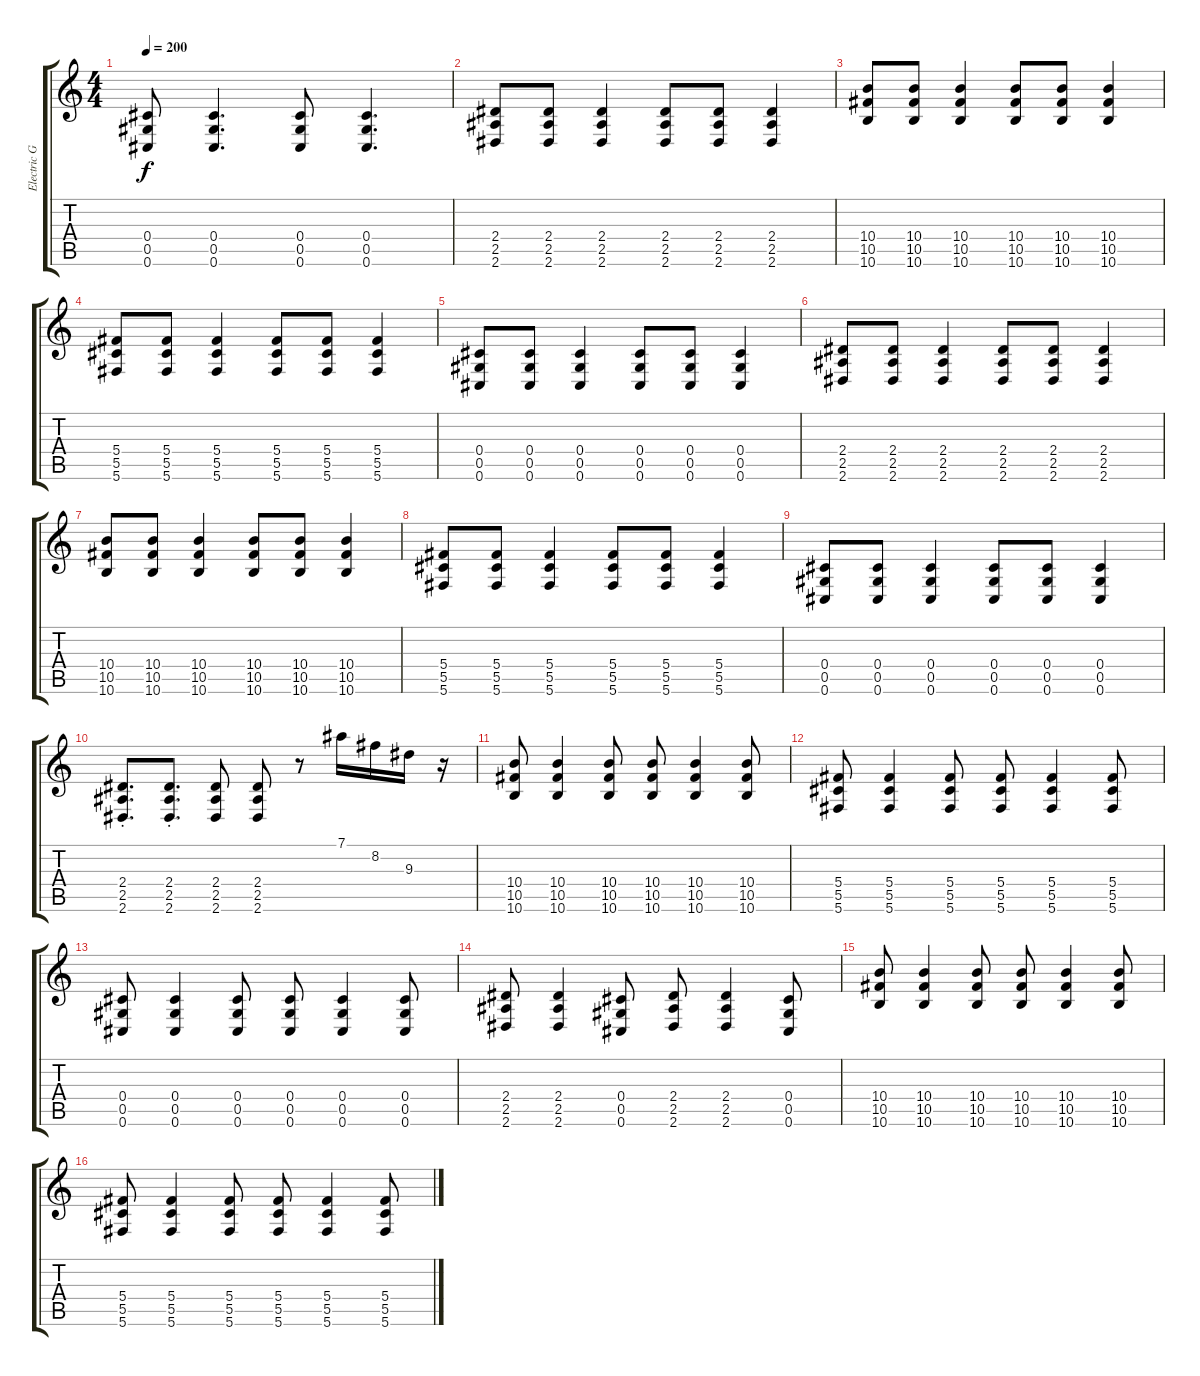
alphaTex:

\track ("Electric Guitar" "Electric G") {instrument distortionguitar}
\staff {score tabs}
\tuning (Eb4 Bb3 Gb3 Db3 Ab2 Db2) {hide}
\ts (4 4)
\tempo 200
\clef g2
\ks c
(0.4 0.5 0.6).8{dy f} (0.4 0.5 0.6).4{d} (0.4 0.5 0.6).8 (0.4 0.5 0.6).4{d} |
(2.4 2.5 2.6).8 (2.4 2.5 2.6).8 (2.4 2.5 2.6).4 (2.4 2.5 2.6).8 (2.4 2.5 2.6).8 (2.4 2.5 2.6).4 |
(10.4 10.5 10.6).8 (10.4 10.5 10.6).8 (10.4 10.5 10.6).4 (10.4 10.5 10.6).8 (10.4 10.5 10.6).8 (10.4 10.5 10.6).4 |
(5.4 5.5 5.6).8 (5.4 5.5 5.6).8 (5.4 5.5 5.6).4 (5.4 5.5 5.6).8 (5.4 5.5 5.6).8 (5.4 5.5 5.6).4 |
(0.4 0.5 0.6).8 (0.4 0.5 0.6).8 (0.4 0.5 0.6).4 (0.4 0.5 0.6).8 (0.4 0.5 0.6).8 (0.4 0.5 0.6).4 |
(2.4 2.5 2.6).8 (2.4 2.5 2.6).8 (2.4 2.5 2.6).4 (2.4 2.5 2.6).8 (2.4 2.5 2.6).8 (2.4 2.5 2.6).4 |
(10.4 10.5 10.6).8 (10.4 10.5 10.6).8 (10.4 10.5 10.6).4 (10.4 10.5 10.6).8 (10.4 10.5 10.6).8 (10.4 10.5 10.6).4 |
(5.4 5.5 5.6).8 (5.4 5.5 5.6).8 (5.4 5.5 5.6).4 (5.4 5.5 5.6).8 (5.4 5.5 5.6).8 (5.4 5.5 5.6).4 |
(0.4 0.5 0.6).8 (0.4 0.5 0.6).8 (0.4 0.5 0.6).4 (0.4 0.5 0.6).8 (0.4 0.5 0.6).8 (0.4 0.5 0.6).4 |
(2.4{st} 2.5{st} 2.6{st}).8{d} (2.4{st} 2.5{st} 2.6{st}).8{d} (2.4 2.5 2.6).8 (2.4 2.5 2.6).8 r.8 7.1.16 8.2.16 9.3.16 r.16 |
(10.4 10.5 10.6).8 (10.4 10.5 10.6).4 (10.4 10.5 10.6).8 (10.4 10.5 10.6).8 (10.4 10.5 10.6).4 (10.4 10.5 10.6).8 |
(5.4 5.5 5.6).8 (5.4 5.5 5.6).4 (5.4 5.5 5.6).8 (5.4 5.5 5.6).8 (5.4 5.5 5.6).4 (5.4 5.5 5.6).8 |
(0.4 0.5 0.6).8 (0.4 0.5 0.6).4 (0.4 0.5 0.6).8 (0.4 0.5 0.6).8 (0.4 0.5 0.6).4 (0.4 0.5 0.6).8 |
(2.4 2.5 2.6).8 (2.4 2.5 2.6).4 (0.4 0.5 0.6).8 (2.4 2.5 2.6).8 (2.4 2.5 2.6).4 (0.4 0.5 0.6).8 |
(10.4 10.5 10.6).8 (10.4 10.5 10.6).4 (10.4 10.5 10.6).8 (10.4 10.5 10.6).8 (10.4 10.5 10.6).4 (10.4 10.5 10.6).8 |
(5.4 5.5 5.6).8 (5.4 5.5 5.6).4 (5.4 5.5 5.6).8 (5.4 5.5 5.6).8 (5.4 5.5 5.6).4 (5.4 5.5 5.6).8
